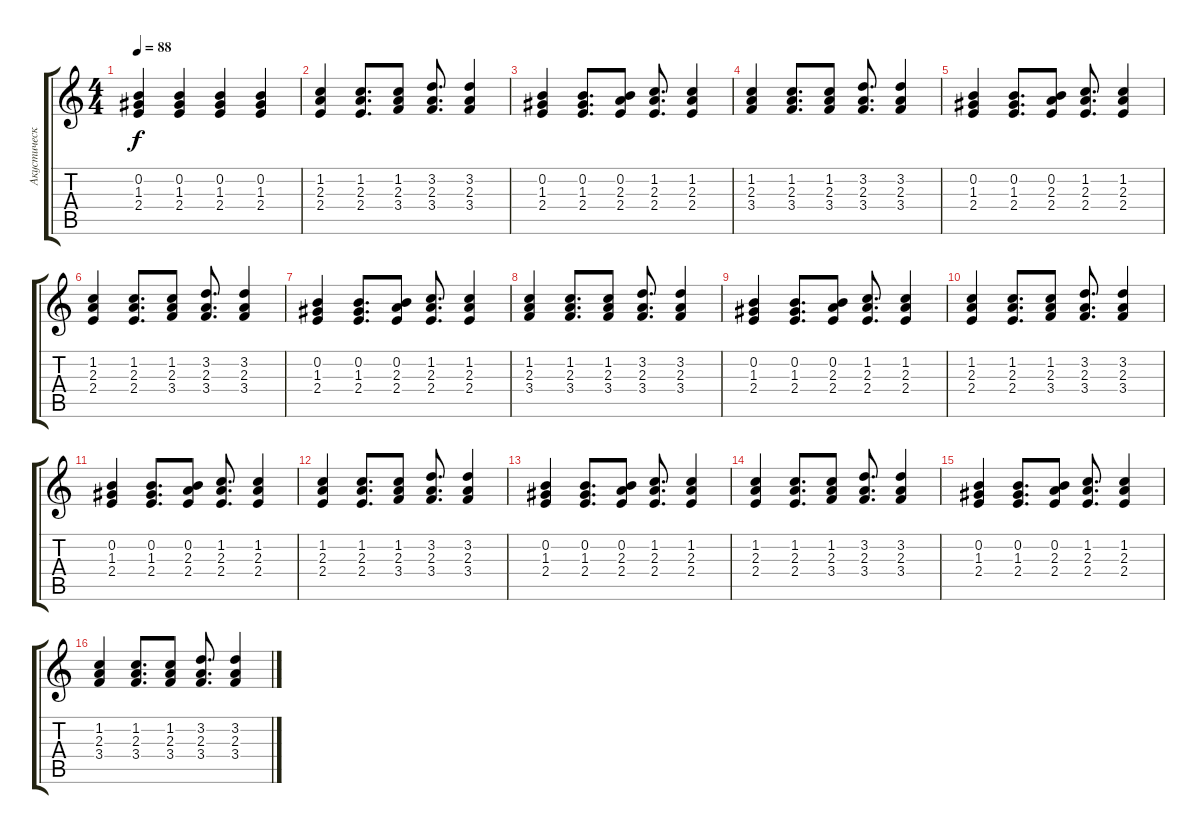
\track ("Акустическая гитара" "Акустическ") {instrument acousticguitarsteel}
\staff {score tabs}
\tuning (E4 B3 G3 D3 A2 E2) {hide}
\ts (4 4)
\tempo 88
\clef g2
\ks c
(0.2 1.3 2.4).4{dy f} (0.2 1.3 2.4).4 (0.2 1.3 2.4).4 (0.2 1.3 2.4).4 |
(1.2 2.3 2.4).4 (1.2 2.3 2.4).8{d} (1.2 2.3 3.4).8 (3.2 2.3 3.4).8{d} (3.2 2.3 3.4).4 |
(0.2 1.3 2.4).4 (0.2 1.3 2.4).8{d} (0.2 2.3 2.4).8 (1.2 2.3 2.4).8{d} (1.2 2.3 2.4).4 |
(1.2 2.3 3.4).4 (1.2 2.3 3.4).8{d} (1.2 2.3 3.4).8 (3.2 2.3 3.4).8{d} (3.2 2.3 3.4).4 |
(0.2 1.3 2.4).4 (0.2 1.3 2.4).8{d} (0.2 2.3 2.4).8 (1.2 2.3 2.4).8{d} (1.2 2.3 2.4).4 |
(1.2 2.3 2.4).4 (1.2 2.3 2.4).8{d} (1.2 2.3 3.4).8 (3.2 2.3 3.4).8{d} (3.2 2.3 3.4).4 |
(0.2 1.3 2.4).4 (0.2 1.3 2.4).8{d} (0.2 2.3 2.4).8 (1.2 2.3 2.4).8{d} (1.2 2.3 2.4).4 |
(1.2 2.3 3.4).4 (1.2 2.3 3.4).8{d} (1.2 2.3 3.4).8 (3.2 2.3 3.4).8{d} (3.2 2.3 3.4).4 |
(0.2 1.3 2.4).4 (0.2 1.3 2.4).8{d} (0.2 2.3 2.4).8 (1.2 2.3 2.4).8{d} (1.2 2.3 2.4).4 |
(1.2 2.3 2.4).4 (1.2 2.3 2.4).8{d} (1.2 2.3 3.4).8 (3.2 2.3 3.4).8{d} (3.2 2.3 3.4).4 |
(0.2 1.3 2.4).4 (0.2 1.3 2.4).8{d} (0.2 2.3 2.4).8 (1.2 2.3 2.4).8{d} (1.2 2.3 2.4).4 |
(1.2 2.3 2.4).4 (1.2 2.3 2.4).8{d} (1.2 2.3 3.4).8 (3.2 2.3 3.4).8{d} (3.2 2.3 3.4).4 |
(0.2 1.3 2.4).4 (0.2 1.3 2.4).8{d} (0.2 2.3 2.4).8 (1.2 2.3 2.4).8{d} (1.2 2.3 2.4).4 |
(1.2 2.3 2.4).4 (1.2 2.3 2.4).8{d} (1.2 2.3 3.4).8 (3.2 2.3 3.4).8{d} (3.2 2.3 3.4).4 |
(0.2 1.3 2.4).4 (0.2 1.3 2.4).8{d} (0.2 2.3 2.4).8 (1.2 2.3 2.4).8{d} (1.2 2.3 2.4).4 |
(1.2 2.3 3.4).4 (1.2 2.3 3.4).8{d} (1.2 2.3 3.4).8 (3.2 2.3 3.4).8{d} (3.2 2.3 3.4).4
